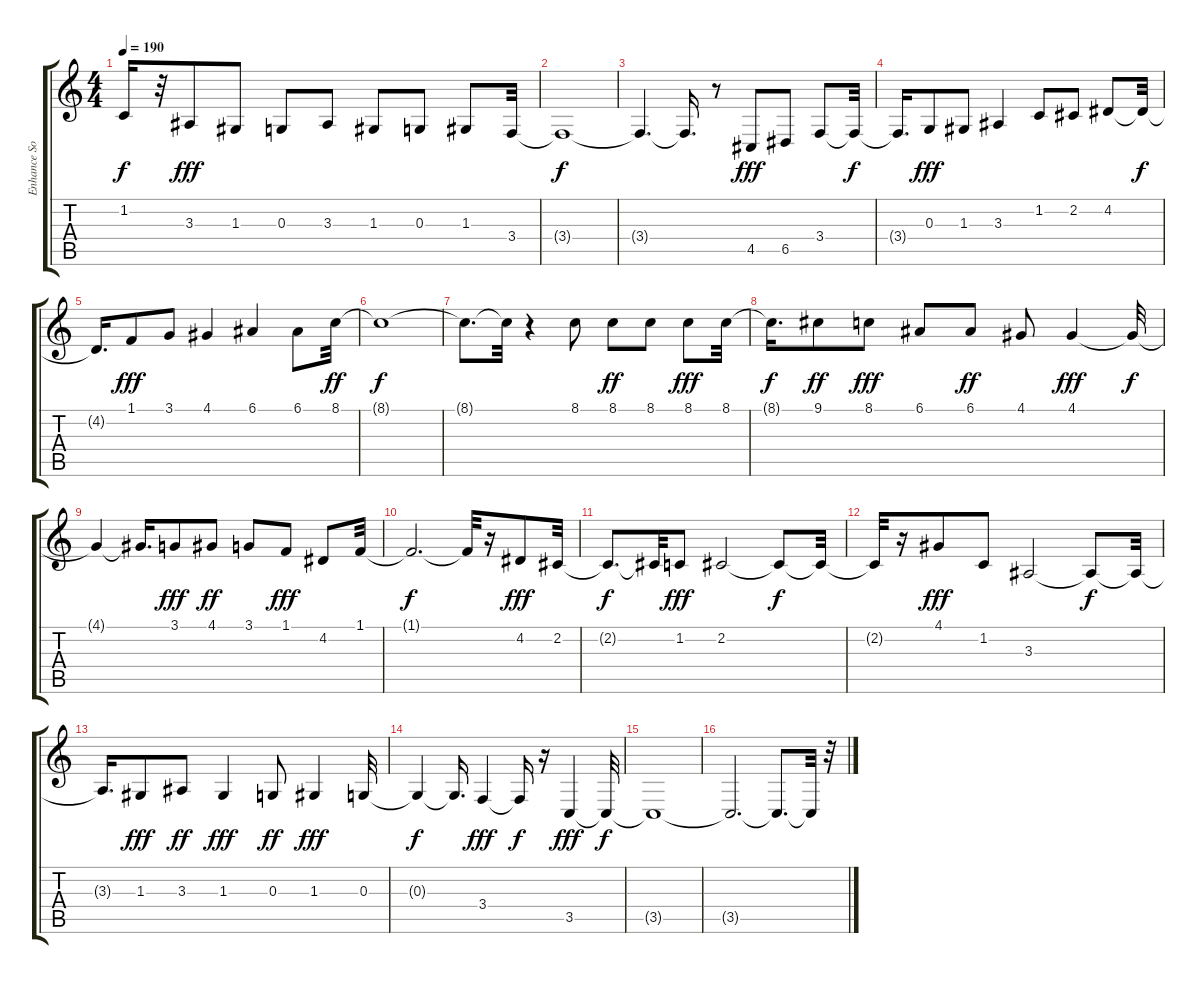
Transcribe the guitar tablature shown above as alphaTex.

\track ("Enhance Solos via Harp" "Enhance So") {instrument orchestralharp}
\staff {score tabs}
\tuning (E4 B3 G3 D3 A2 E2) {hide}
\ts (4 4)
\tempo 190
\clef g2
\ks c
1.2{t}.16{dy f} r.32 3.3.8{dy fff} 1.3.8 0.3.8 3.3.8 1.3.8 0.3.8 1.3.8 3.4.32 |
3.4{t}.1{dy f} |
3.4{t}.4{d} 3.4{t}.16{d} r.8 4.5.8{dy fff} 6.5.8 3.4.8 3.4{t}.32{dy f} |
3.4{t}.16{d} 0.3.8{dy fff} 1.3.8 3.3.4 1.2.8 2.2.8 4.2.8 4.2{t}.32{dy f} |
4.2{t}.16{d} 1.1.8{dy fff} 3.1.8 4.1.4 6.1.4 6.1.8 8.1.32{dy ff} |
8.1{t}.1{dy f} |
8.1{t}.8{d} 8.1{t}.32 r.4 8.1.8 8.1.8{dy ff} 8.1.8 8.1.8{dy fff} 8.1.32 |
8.1{t}.16{d dy f} 9.1.8{dy ff} 8.1.8{dy fff} 6.1.8 6.1.8{dy ff} 4.1.8 4.1.4{dy fff} 4.1{t}.32{dy f} |
4.1{t}.4 4.1{t}.16{d} 3.1.8{dy fff} 4.1.8{dy ff} 3.1.8 1.1.8{dy fff} 4.2.8 1.1.32 |
1.1{t}.2{d dy f} 1.1{t}.32 r.16 4.2.8{dy fff} 2.2.32 |
2.2{t}.8{d dy f} 2.2{t}.32 1.2.8{dy fff} 2.2.2 2.2{t}.8{dy f} 2.2{t}.32 |
2.2{t}.32 r.16 4.1.8{dy fff} 1.2.8 3.3.2 3.3{t}.8{dy f} 3.3{t}.32 |
3.3{t}.16{d} 1.3.8{dy fff} 3.3.8{dy ff} 1.3.4{dy fff} 0.3.8{dy ff} 1.3.4{dy fff} 0.3.32 |
0.3{t}.4{dy f} 0.3{t}.16{d} 3.4.4{dy fff} 3.4{t}.16{dy f} r.16 3.5.4{dy fff} 3.5{t}.32{dy f} |
3.5{t}.1 |
3.5{t}.2{d} 3.5{t}.8{d} 3.5{t}.32 r.32
